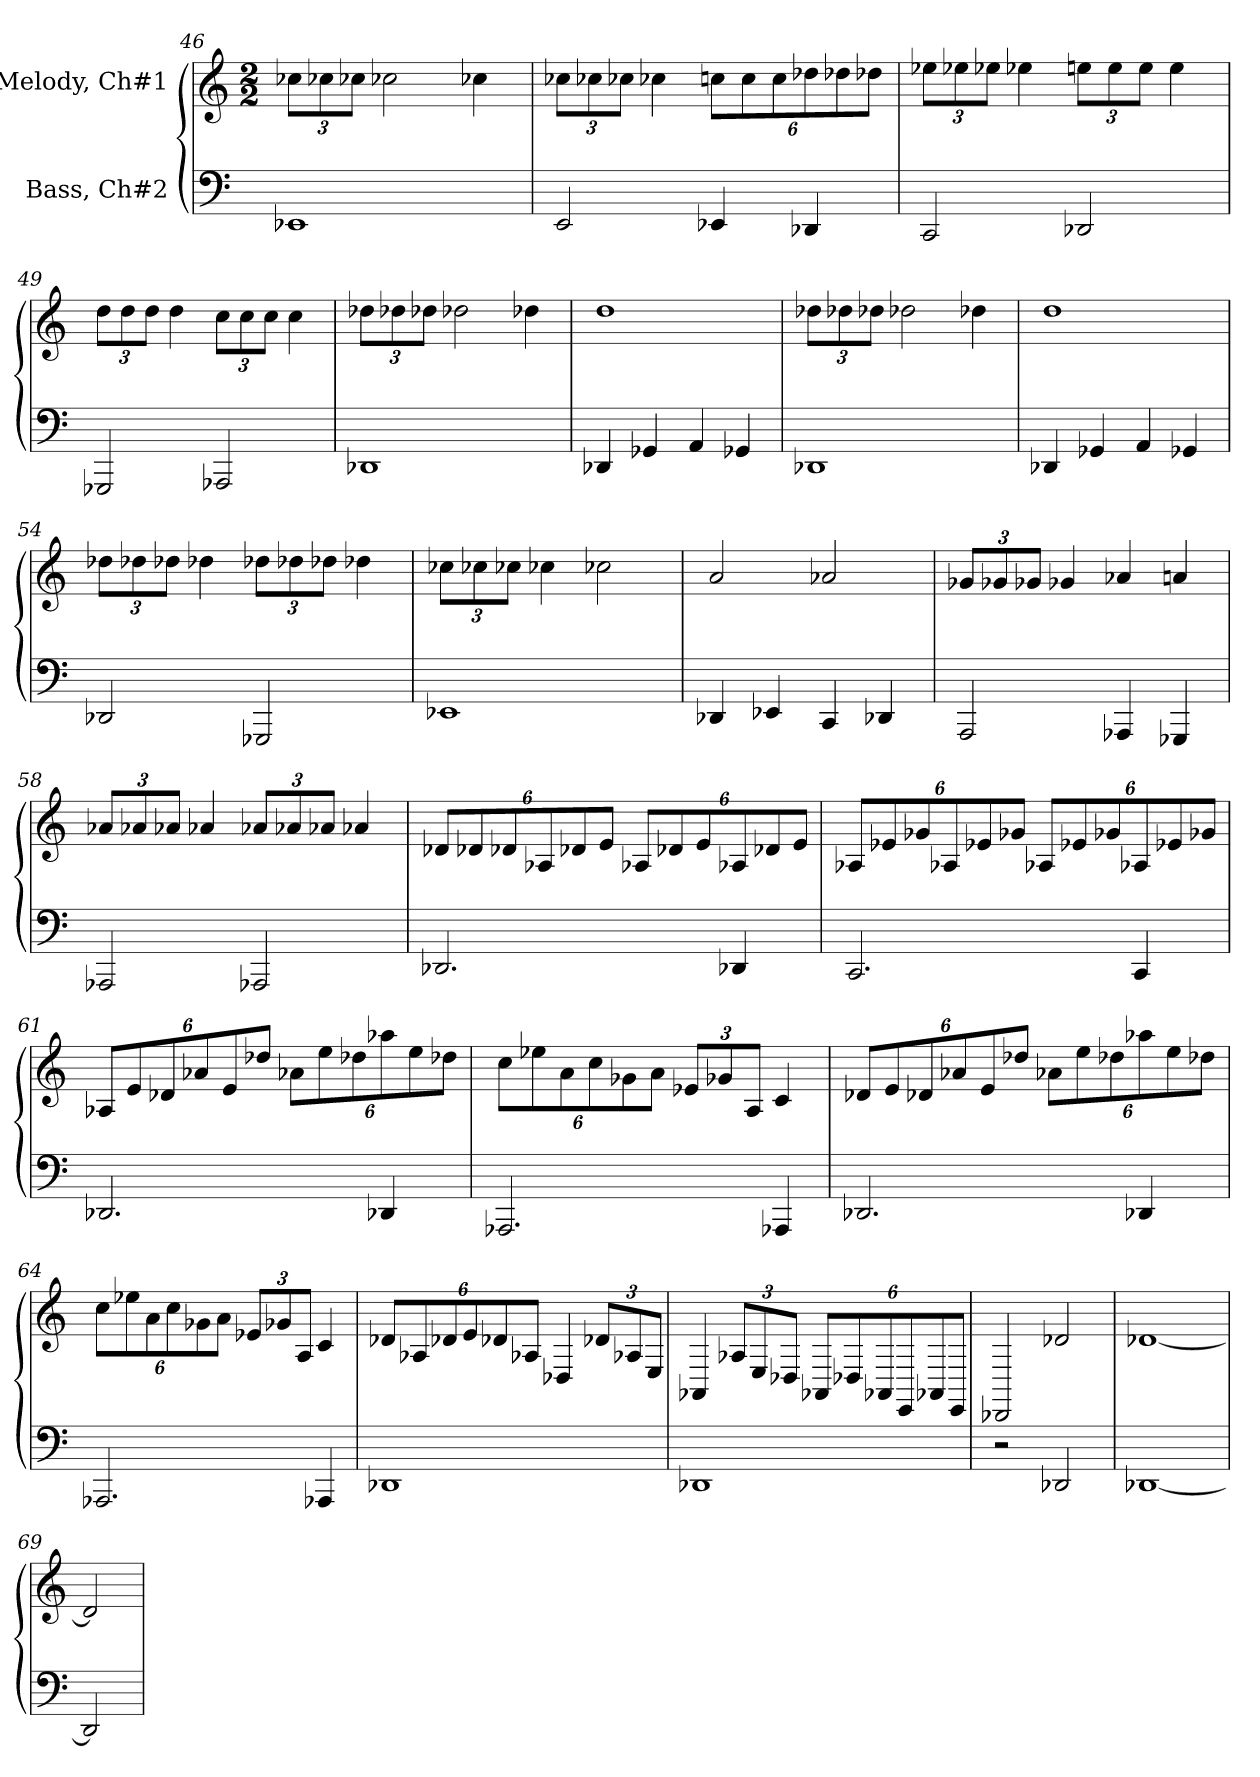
**kern	**kern
*part2	*part1
*staff2	*staff1
*I"Bass, Ch#2	*I"Melody, Ch#1
*clefF4	*
*	*M2/2
=46	=46
1EE-X	12cc-XL
.	12cc-X
.	12cc-XJ
.	2cc-X
.	4cc-X
=47	=47
2EE	12cc-XL
.	12cc-X
.	12cc-XJ
.	4cc-X
4EE-X	12ccL
.	12cc
.	12cc
4DD-X	12dd-X
.	12dd-X
.	12dd-XJ
=48	=48
2CC	12ee-XL
.	12ee-X
.	12ee-XJ
.	4ee-X
2DD-X	12eeL
.	12ee
.	12eeJ
.	4ee
=49	=49
2GGG-X	12ddL
.	12dd
.	12ddJ
.	4dd
2AAA-X	12ccL
.	12cc
.	12ccJ
.	4cc
=50	=50
1DD-X	12dd-XL
.	12dd-X
.	12dd-XJ
.	2dd-X
.	4dd-X
=51	=51
4DD-X	1dd
4GG-X	.
4AA	.
4GG-X	.
=52	=52
1DD-X	12dd-XL
.	12dd-X
.	12dd-XJ
.	2dd-X
.	4dd-X
=53	=53
4DD-X	1dd
4GG-X	.
4AA	.
4GG-X	.
=54	=54
2DD-X	12dd-XL
.	12dd-X
.	12dd-XJ
.	4dd-X
2GGG-X	12dd-XL
.	12dd-X
.	12dd-XJ
.	4dd-X
=55	=55
1EE-X	12cc-XL
.	12cc-X
.	12cc-XJ
.	4cc-X
.	2cc-X
=56	=56
4DD-X	2a
4EE-X	.
4CC	2a-X
4DD-X	.
=57	=57
2AAA	12g-XL
.	12g-X
.	12g-XJ
.	4g-X
4AAA-X	4a-X
4GGG-X	4a
=58	=58
2AAA-X	12a-XL
.	12a-X
.	12a-XJ
.	4a-X
2AAA-X	12a-XL
.	12a-X
.	12a-XJ
.	4a-X
=59	=59
2.DD-X	12d-XL
.	12d-X
.	12d-X
.	12A-X
.	12d-X
.	12eJ
.	12A-XL
.	12d-X
.	12e
4DD-X	12A-X
.	12d-X
.	12eJ
=60	=60
2.CC	12A-XL
.	12e-X
.	12g-X
.	12A-X
.	12e-X
.	12g-XJ
.	12A-XL
.	12e-X
.	12g-X
4CC	12A-X
.	12e-X
.	12g-XJ
=61	=61
2.DD-X	12A-XL
.	12e
.	12d-X
.	12a-X
.	12e
.	12dd-XJ
.	12a-XL
.	12ee
.	12dd-X
4DD-X	12aa-X
.	12ee
.	12dd-XJ
=62	=62
2.AAA-X	12ccL
.	12ee-X
.	12a
.	12cc
.	12g-X
.	12aJ
.	12e-XL
.	12g-X
.	12AJ
4AAA-X	4c
=63	=63
2.DD-X	12d-XL
.	12e
.	12d-X
.	12a-X
.	12e
.	12dd-XJ
.	12a-XL
.	12ee
.	12dd-X
4DD-X	12aa-X
.	12ee
.	12dd-XJ
=64	=64
2.AAA-X	12ccL
.	12ee-X
.	12a
.	12cc
.	12g-X
.	12aJ
.	12e-XL
.	12g-X
.	12AJ
4AAA-X	4c
=65	=65
1DD-X	12d-XL
.	12A-X
.	12d-X
.	12e
.	12d-X
.	12A-XJ
.	4D-X
.	12d-XL
.	12A-X
.	12EJ
=66	=66
1DD-X	4AA-X
.	12A-XL
.	12E
.	12D-XJ
.	12AA-XL
.	12D-X
.	12AA-X
.	12EE
.	12AA-X
.	12EEJ
=67	=67
2r	2DD-X
2DD-X	2d-X
=68	=68
[1DD-X	[1d-X
=69	=69
2DD-]	2d-]
=	=
*-	*-
